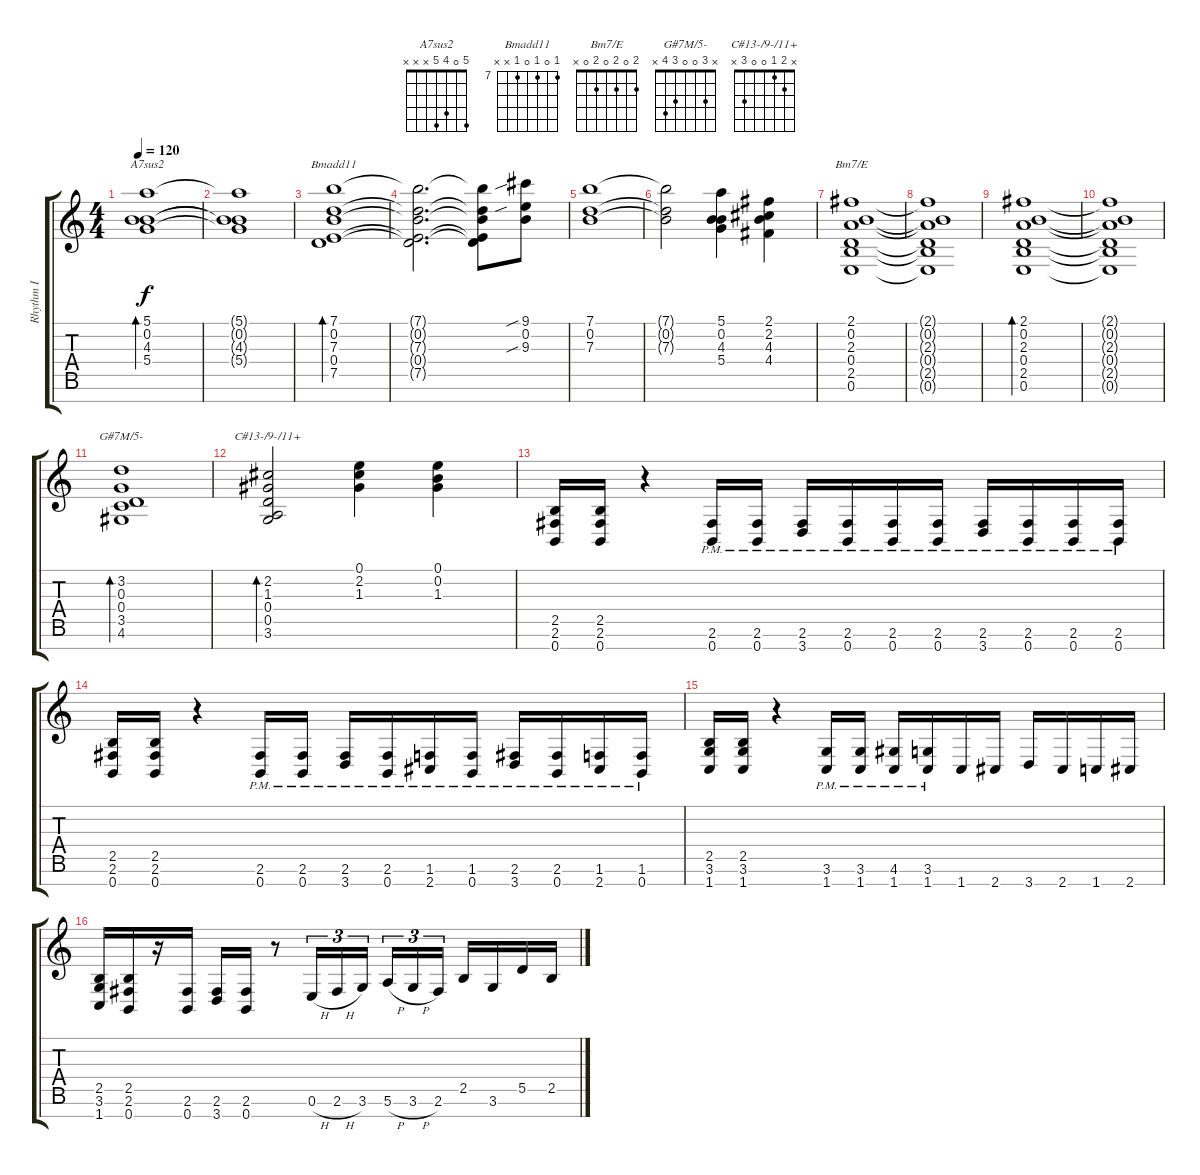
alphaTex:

\track ("Rhythm I" "Rhythm I") {instrument electricguitarjazz}
\staff {score tabs}
\tuning (E4 B3 G3 D3 A2 E2 B1) {hide}
\chord ("A7sus2" 5 0 4 5 x x x)
\chord ("Bmadd11" 7 0 7 0 7 x x) {firstfret 7}
\chord ("Bm7/E" 2 0 2 0 2 0 x)
\chord ("G#7M/5-" x 3 0 0 3 4 x)
\chord ("C#13-/9-/11+" x 2 1 0 0 3 x)
\ts (4 4)
\tempo 120
\clef g2
\ks c
(5.1 0.2 4.3 5.4).1{bd 120 ch "A7sus2" dy f} |
(5.1{t} 0.2{t} 4.3{t} 5.4{t}).1 |
(7.1 0.2 7.3 0.4 7.5).1{bd 120 ch "Bmadd11"} |
(7.1{t} 0.2{t} 7.3{t} 0.4{t} 7.5{t}).2{d} (7.1{t} 0.2{t} 7.3{t} 0.4{t} 7.5{t}).8 (9.1{sib} 0.2 9.3{sib}).8 |
(7.1 0.2 7.3).1 |
(7.1{t} 0.2{t} 7.3{t}).2 (5.1 0.2 4.3 5.4).4 (2.1 2.2 4.3 4.4).4 |
(2.1 0.2 2.3 0.4 2.5 0.6).1{ch "Bm7/E"} |
(2.1{t} 0.2{t} 2.3{t} 0.4{t} 2.5{t} 0.6{t}).1 |
(2.1 0.2 2.3 0.4 2.5 0.6).1{bd 120} |
(2.1{t} 0.2{t} 2.3{t} 0.4{t} 2.5{t} 0.6{t}).1 |
(3.2 0.3 0.4 3.5 4.6).1{bd 120 ch "G#7M/5-"} |
(2.2 1.3 0.4 0.5 3.6).2{bd 120 ch "C#13-/9-/11+"} (0.1 2.2 1.3).4 (0.1 0.2 1.3).4 |
(2.5 2.6 0.7).16{volume 10 instrument distortionguitar} (2.5 2.6 0.7).16 r.4 (2.6{pm} 0.7{pm}).16 (2.6{pm} 0.7{pm}).16 (2.6{pm} 3.7{pm}).16 (2.6{pm} 0.7{pm}).16 (2.6{pm} 0.7{pm}).16 (2.6{pm} 0.7{pm}).16 (2.6{pm} 3.7{pm}).16 (2.6{pm} 0.7{pm}).16 (2.6{pm} 0.7{pm}).16 (2.6{pm} 0.7{pm}).16 |
(2.5 2.6 0.7).16 (2.5 2.6 0.7).16 r.4 (2.6{pm} 0.7{pm}).16 (2.6{pm} 0.7{pm}).16 (2.6{pm} 3.7{pm}).16 (2.6{pm} 0.7{pm}).16 (1.6{pm} 2.7{pm}).16 (1.6{pm} 0.7{pm}).16 (2.6{pm} 3.7{pm}).16 (2.6{pm} 0.7{pm}).16 (1.6{pm} 2.7{pm}).16 (1.6{pm} 0.7{pm}).16 |
(2.5 3.6 1.7).16 (2.5 3.6 1.7).16 r.4 (3.6{pm} 1.7{pm}).16 (3.6{pm} 1.7{pm}).16 (4.6{pm} 1.7{pm}).16 (3.6{pm} 1.7{pm}).16 1.7.16 2.7.16 3.7.16 2.7.16 1.7.16 2.7.16 |
(2.5 3.6 1.7).16 (2.5 2.6 0.7).16 r.16 (2.6 0.7).16 (2.6 3.7).16 (2.6 0.7).16 r.8 0.6{h}.16{tu (3 2)} 2.6{h}.16{tu (3 2)} 3.6.16{tu (3 2) beam splitsecondary} 5.6{h}.16{tu (3 2)} 3.6{h}.16{tu (3 2)} 2.6.16{tu (3 2)} 2.5.16 3.6.16 5.5.16 2.5.16
